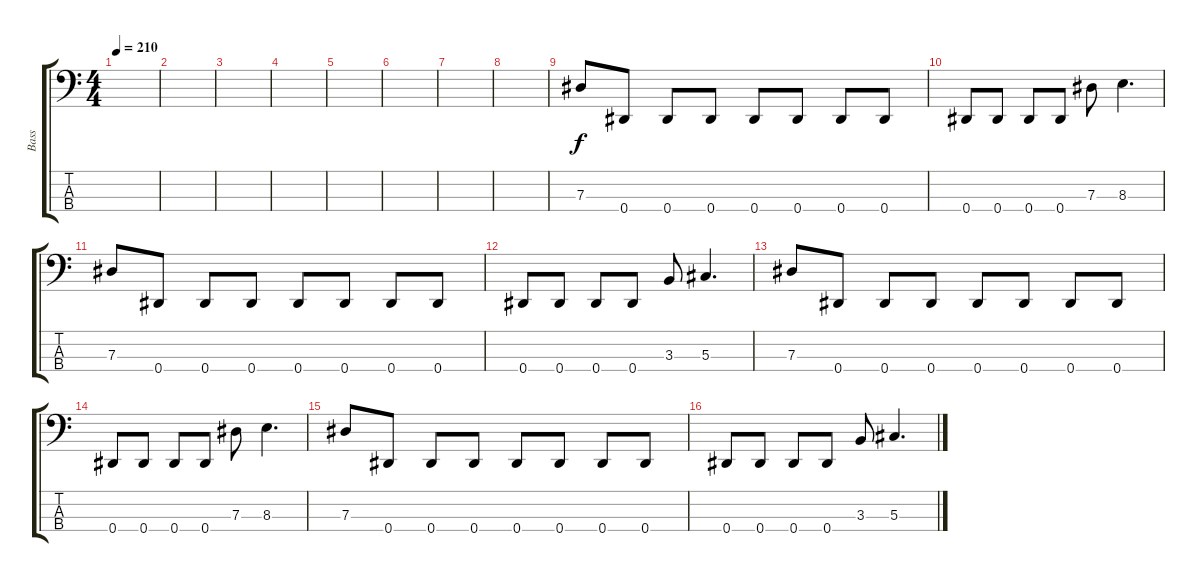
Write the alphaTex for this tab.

\track ("Bass" "Bass") {instrument electricbassfinger}
\staff {score tabs}
\tuning (Gb2 Db2 Ab1 Eb1) {hide}
\ts (4 4)
\tempo 210
\clef f4
\ks c
|
|
|
|
|
|
|
|
7.3.8 0.4.8 0.4.8 0.4.8 0.4.8 0.4.8 0.4.8 0.4.8 |
0.4.8 0.4.8 0.4.8 0.4.8 7.3.8 8.3.4{d} |
7.3.8 0.4.8 0.4.8 0.4.8 0.4.8 0.4.8 0.4.8 0.4.8 |
0.4.8 0.4.8 0.4.8 0.4.8 3.3.8 5.3.4{d} |
7.3.8 0.4.8 0.4.8 0.4.8 0.4.8 0.4.8 0.4.8 0.4.8 |
0.4.8 0.4.8 0.4.8 0.4.8 7.3.8 8.3.4{d} |
7.3.8 0.4.8 0.4.8 0.4.8 0.4.8 0.4.8 0.4.8 0.4.8 |
0.4.8 0.4.8 0.4.8 0.4.8 3.3.8 5.3.4{d}
